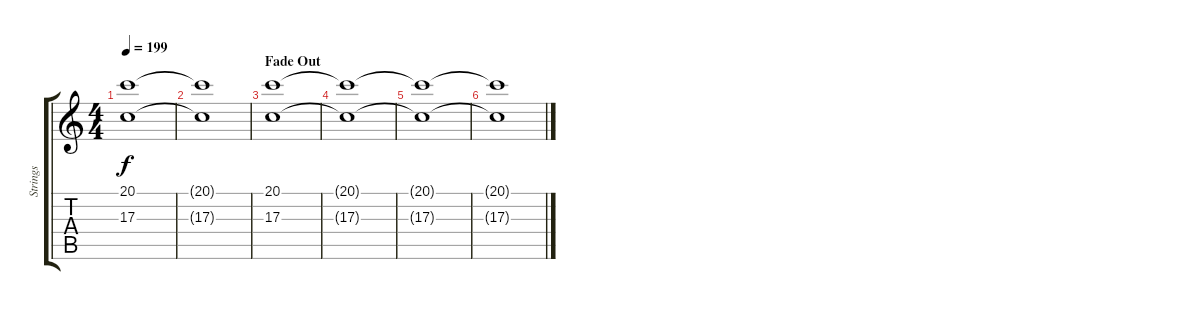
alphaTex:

\track ("Strings" "Strings") {instrument stringensemble1}
\staff {score tabs}
\tuning (E4 B3 G3 D3 A2 E2) {hide}
\ts (4 4)
\section ("" "")
\tempo 199
\clef g2
\ks c
(20.1 17.3).1{dy f} |
(20.1{t} 17.3{t}).1 |
\section ("" "Fade Out")
(20.1 17.3).1{volume 0} |
(20.1{t} 17.3{t}).1 |
(20.1{t} 17.3{t}).1 |
(20.1{t} 17.3{t}).1
